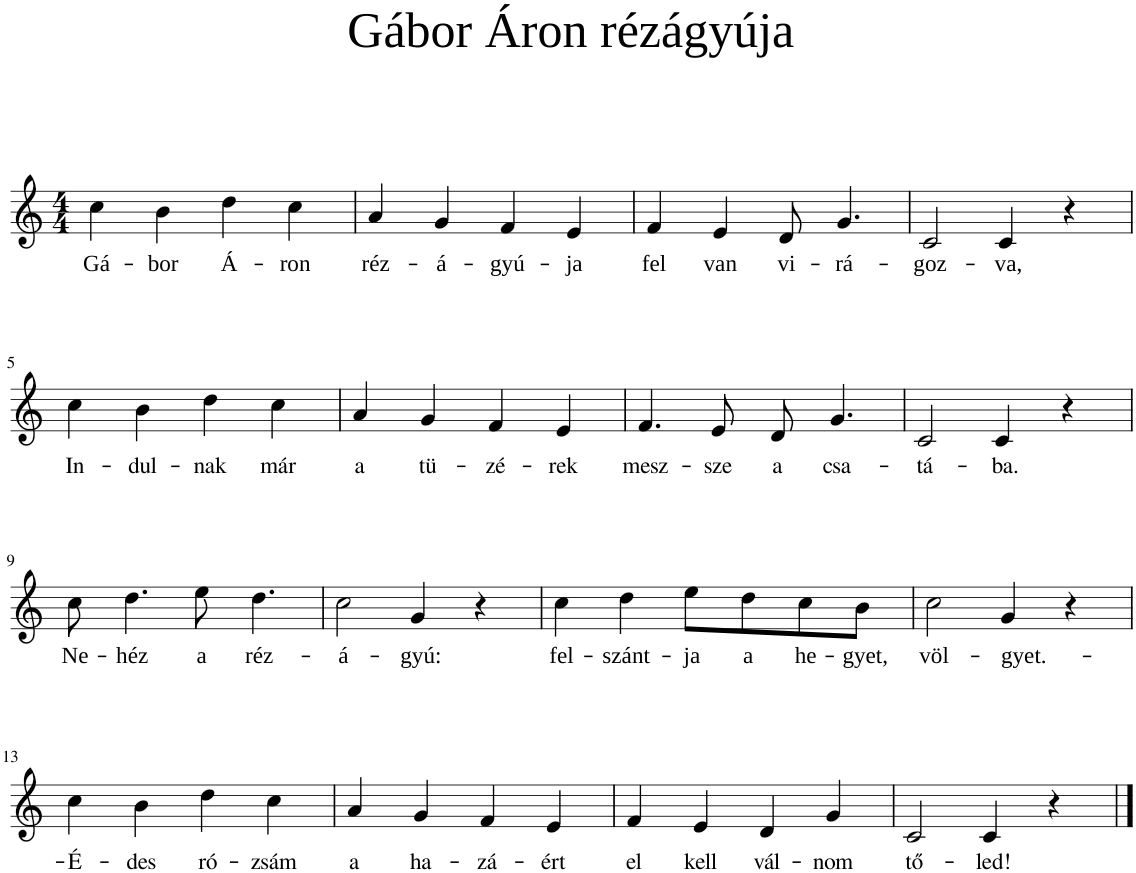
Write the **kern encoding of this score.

**kern	**text
*part1	*part1
*staff1	*staff1
*I"Piano	*
*I'Pno	*
*clefG2	*
*k[]	*
*M4/4	*
=1	=1
!	!LO:LY:b
4cc\	Gá-
!	!LO:LY:b
4b\	-bor
!	!LO:LY:b
4dd\	Á-
!	!LO:LY:b
4cc\	-ron
=2	=2
!	!LO:LY:b
4a/	réz-
!	!LO:LY:b
4g/	-á-
!	!LO:LY:b
4f/	-gyú-
!	!LO:LY:b
4e/	-ja
=3	=3
!	!LO:LY:b
4f/	fel
!	!LO:LY:b
4e/	van
!	!LO:LY:b
8d/	vi-
!	!LO:LY:b
4.g/	-rá-
=4	=4
!	!LO:LY:b
2c/	-goz-
!	!LO:LY:b
4c/	-va,
4r	.
!!LO:LB:g=z
=5	=5
!	!LO:LY:b
4cc\	In-
!	!LO:LY:b
4b\	-dul-
!	!LO:LY:b
4dd\	-nak
!	!LO:LY:b
4cc\	már
=6	=6
!	!LO:LY:b
4a/	a
!	!LO:LY:b
4g/	tü-
!	!LO:LY:b
4f/	-zé-
!	!LO:LY:b
4e/	-rek
=7	=7
!	!LO:LY:b
4.f/	mesz-
!	!LO:LY:b
8e/	-sze
!	!LO:LY:b
8d/	a
!	!LO:LY:b
4.g/	csa-
=8	=8
!	!LO:LY:b
2c/	-tá-
!	!LO:LY:b
4c/	-ba.
4r	.
!!LO:LB:g=z
=9	=9
!	!LO:LY:b
8cc\	Ne-
!	!LO:LY:b
4.dd\	-héz
!	!LO:LY:b
8ee\	a
!	!LO:LY:b
4.dd\	réz-
=10	=10
!	!LO:LY:b
2cc\	-á-
!	!LO:LY:b
4g/	gyú:
4r	.
=11	=11
!	!LO:LY:b
4cc\	fel-
!	!LO:LY:b
4dd\	-szánt-
!	!LO:LY:b
8ee\L	-ja
!	!LO:LY:b
8dd\	a
!	!LO:LY:b
8cc\	he-
!	!LO:LY:b
8b\J	-gyet,
=12	=12
!	!LO:LY:b
2cc\	völ-
!	!LO:LY:b
4g/	-gyet.-
4r	.
!!LO:LB:g=z
=13	=13
!	!LO:LY:b
4cc\	É-
!	!LO:LY:b
4b\	-des
!	!LO:LY:b
4dd\	ró-
!	!LO:LY:b
4cc\	-zsám
=14	=14
!	!LO:LY:b
4a/	a
!	!LO:LY:b
4g/	ha-
!	!LO:LY:b
4f/	-zá-
!	!LO:LY:b
4e/	-ért
=15	=15
!	!LO:LY:b
4f/	el
!	!LO:LY:b
4e/	kell
!	!LO:LY:b
4d/	vál-
!	!LO:LY:b
4g/	-nom
=16	=16
!	!LO:LY:b
2c/	tő-
!	!LO:LY:b
4c/	-led!
4r	.
==	==
*-	*-
